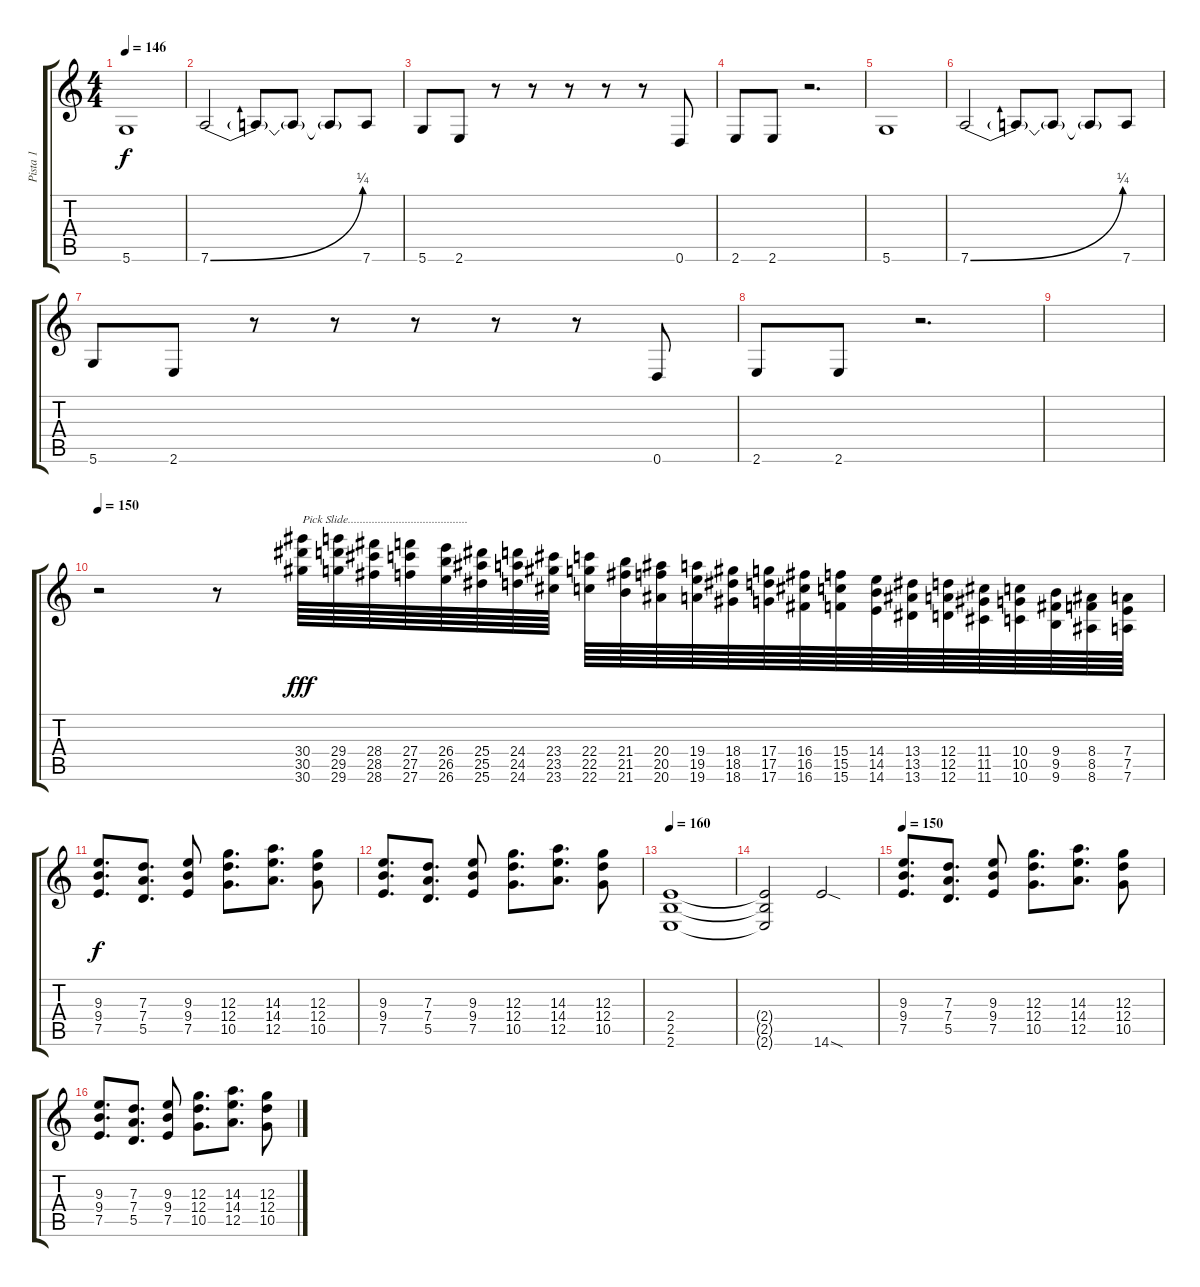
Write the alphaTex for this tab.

\track ("Pista 1" "Pista 1") {instrument distortionguitar}
\staff {score tabs}
\tuning (E4 B3 G3 D3 A2 D2) {hide}
\ts (4 4)
\tempo 146
\clef g2
\ks c
5.6.1{dy f} |
7.6{be (bend 0 0 60 1)}.2 7.6{t}.8 7.6{t}.8 7.6{t}.8 7.6.8 |
5.6.8 2.6.8 r.8 r.8 r.8 r.8 r.8 0.6.8 |
2.6.8 2.6.8 r.2{d} |
5.6.1 |
7.6{be (bend 0 0 60 1)}.2 7.6{t}.8 7.6{t}.8 7.6{t}.8 7.6.8 |
5.6.8 2.6.8 r.8 r.8 r.8 r.8 r.8 0.6.8 |
2.6.8 2.6.8 r.2{d} |
|
\tempo 150
r.2 r.8 (30.4 30.5 30.6).64{txt "Pick Slide........................................" dy fff} (29.4 29.5 29.6).64 (28.4 28.5 28.6).64 (27.4 27.5 27.6).64 (26.4 26.5 26.6).64 (25.4 25.5 25.6).64 (24.4 24.5 24.6).64 (23.4 23.5 23.6).64 (22.4 22.5 22.6).64 (21.4 21.5 21.6).64 (20.4 20.5 20.6).64 (19.4 19.5 19.6).64 (18.4 18.5 18.6).64 (17.4 17.5 17.6).64 (16.4 16.5 16.6).64 (15.4 15.5 15.6).64 (14.4 14.5 14.6).64 (13.4 13.5 13.6).64 (12.4 12.5 12.6).64 (11.4 11.5 11.6).64 (10.4 10.5 10.6).64 (9.4 9.5 9.6).64 (8.4 8.5 8.6).64 (7.4 7.5 7.6).64 |
(9.3 9.4 7.5).8{d dy f} (7.3 7.4 5.5).8{d} (9.3 9.4 7.5).8 (12.3 12.4 10.5).8{d} (14.3 14.4 12.5).8{d} (12.3 12.4 10.5).8 |
(9.3 9.4 7.5).8{d} (7.3 7.4 5.5).8{d} (9.3 9.4 7.5).8 (12.3 12.4 10.5).8{d} (14.3 14.4 12.5).8{d} (12.3 12.4 10.5).8 |
\tempo 160
(2.4 2.5 2.6).1 |
(2.4{t} 2.5{t} 2.6{t}).2 14.6{sod}.2 |
\tempo 150
(9.3 9.4 7.5).8{d} (7.3 7.4 5.5).8{d} (9.3 9.4 7.5).8 (12.3 12.4 10.5).8{d} (14.3 14.4 12.5).8{d} (12.3 12.4 10.5).8 |
(9.3 9.4 7.5).8{d} (7.3 7.4 5.5).8{d} (9.3 9.4 7.5).8 (12.3 12.4 10.5).8{d} (14.3 14.4 12.5).8{d} (12.3 12.4 10.5).8
